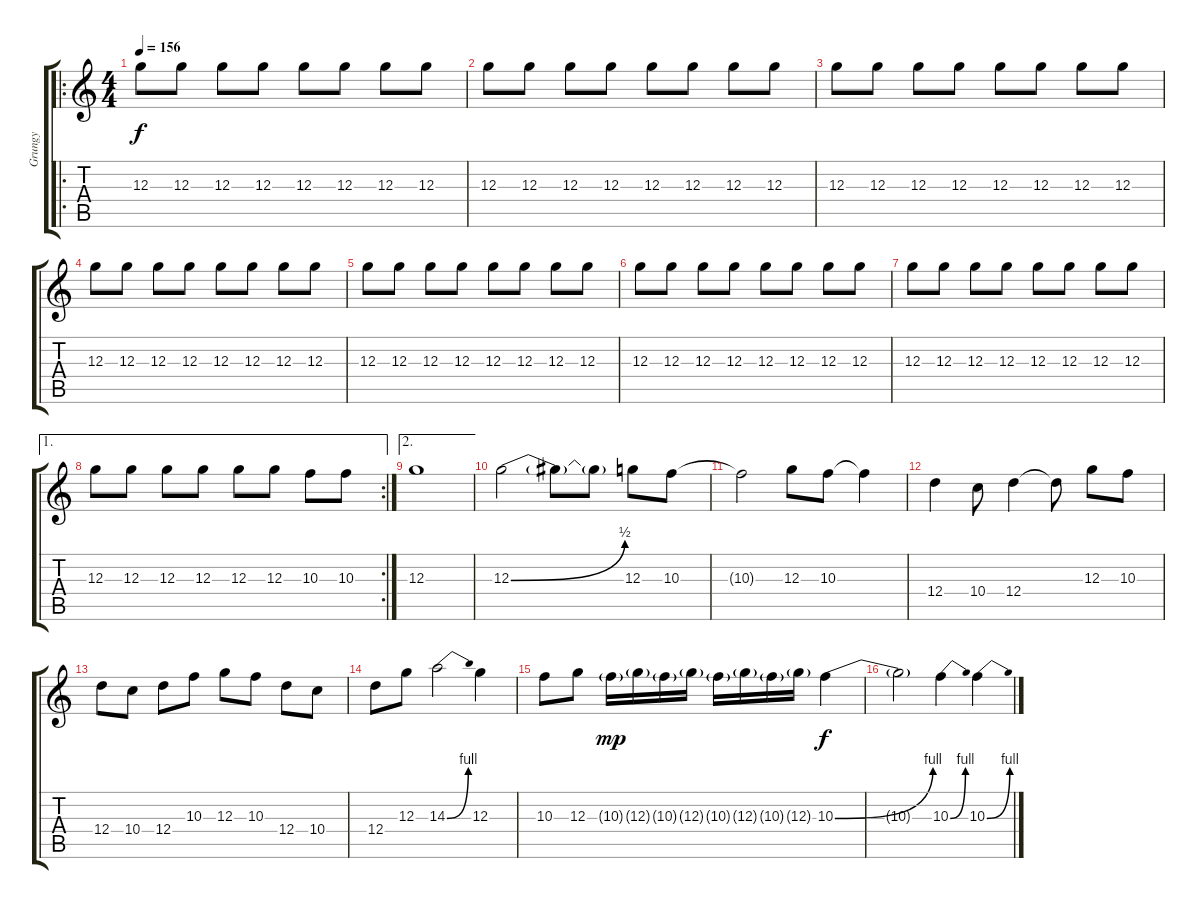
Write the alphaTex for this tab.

\track ("Grungy" "Grungy") {instrument distortionguitar}
\staff {score tabs}
\tuning (E4 B3 G3 D3 A2 E2) {hide}
\ro
\ts (4 4)
\tempo 156
\clef g2
\ks c
12.3.8{dy f volume 6 balance 1} 12.3.8 12.3.8 12.3.8 12.3.8 12.3.8 12.3.8 12.3.8 |
12.3.8{volume 12 balance 16} 12.3.8 12.3.8 12.3.8 12.3.8 12.3.8 12.3.8 12.3.8 |
12.3.8{volume 6 balance 1} 12.3.8 12.3.8 12.3.8 12.3.8 12.3.8 12.3.8 12.3.8 |
12.3.8{volume 12 balance 16} 12.3.8 12.3.8 12.3.8 12.3.8 12.3.8 12.3.8 12.3.8 |
12.3.8{volume 6 balance 1} 12.3.8 12.3.8 12.3.8 12.3.8 12.3.8 12.3.8 12.3.8 |
12.3.8{volume 12 balance 16} 12.3.8 12.3.8 12.3.8 12.3.8 12.3.8 12.3.8 12.3.8 |
12.3.8{volume 6 balance 1} 12.3.8 12.3.8 12.3.8 12.3.8 12.3.8 12.3.8 12.3.8 |
\ae 1
\rc 2
12.3.8{volume 12 balance 16} 12.3.8 12.3.8 12.3.8 12.3.8 12.3.8 10.3.8 10.3.8 |
\ae 2
12.3.1{volume 12 balance 16} |
12.3{be (bend 0 0 60 2)}.2 12.3{t}.8 12.3{t}.8 12.3.8 10.3.8 |
10.3{t}.2 12.3.8 10.3.8 10.3{t}.4 |
12.4.4 10.4.8 12.4.4 12.4{t}.8 12.3.8 10.3.8 |
12.4.8 10.4.8 12.4.8 10.3.8 12.3.8 10.3.8 12.4.8 10.4.8 |
12.4.8 12.3.8 14.3{be (bend 0 0 60 4)}.2 12.3.4 |
10.3.8 12.3.8 10.3{g}.16{dy mp} 12.3{g}.16 10.3{g}.16 12.3{g}.16 10.3{g}.16 12.3{g}.16 10.3{g}.16 12.3{g}.16 10.3{be (bend 0 0 60 4)}.4{dy f} |
10.3{t}.2 10.3{be (bend 0 0 60 4)}.4 10.3{be (bend 0 0 60 4)}.4
